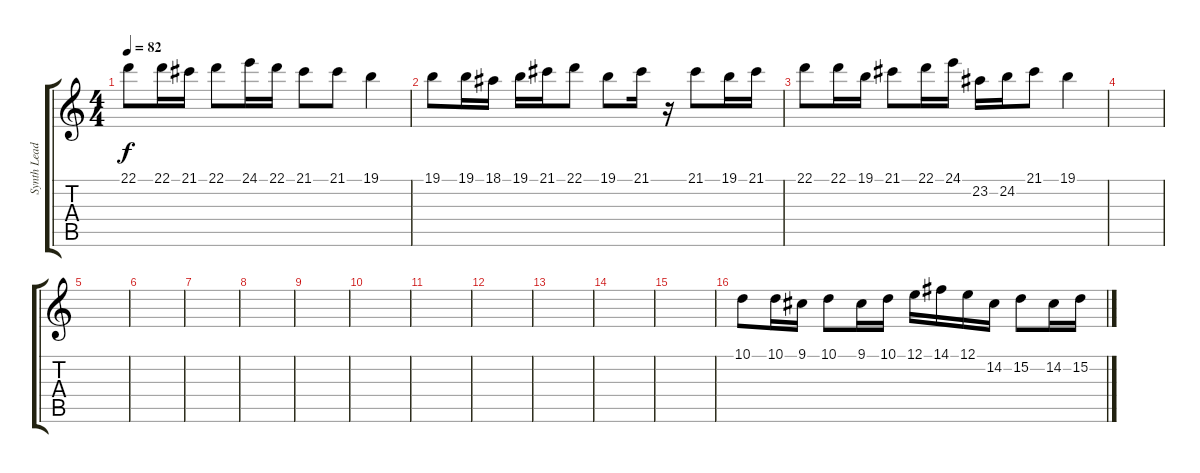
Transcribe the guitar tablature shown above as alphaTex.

\track ("Synth Lead" "Synth Lead") {instrument orchestralharp}
\staff {score tabs}
\tuning (E4 B3 G3 D3 A2 E2) {hide}
\ts (4 4)
\tempo 82
\clef g2
\ks c
22.1.8{dy f} 22.1.16 21.1.16 22.1.8 24.1.16 22.1.16 21.1.8 21.1.8 19.1.4 |
19.1.8 19.1.16 18.1.16 19.1.16 21.1.16 22.1.8 19.1.8 21.1.16 r.16 21.1.8 19.1.16 21.1.16 |
22.1.8 22.1.16 19.1.16 21.1.8 22.1.16 24.1.16 23.2.16 24.2.16 21.1.8 19.1.4 |
|
|
|
|
|
|
|
|
|
|
|
|
10.1.8{instrument flute} 10.1.16 9.1.16 10.1.8 9.1.16 10.1.16 12.1.16 14.1.16 12.1.16 14.2.16 15.2.8 14.2.16 15.2.16
